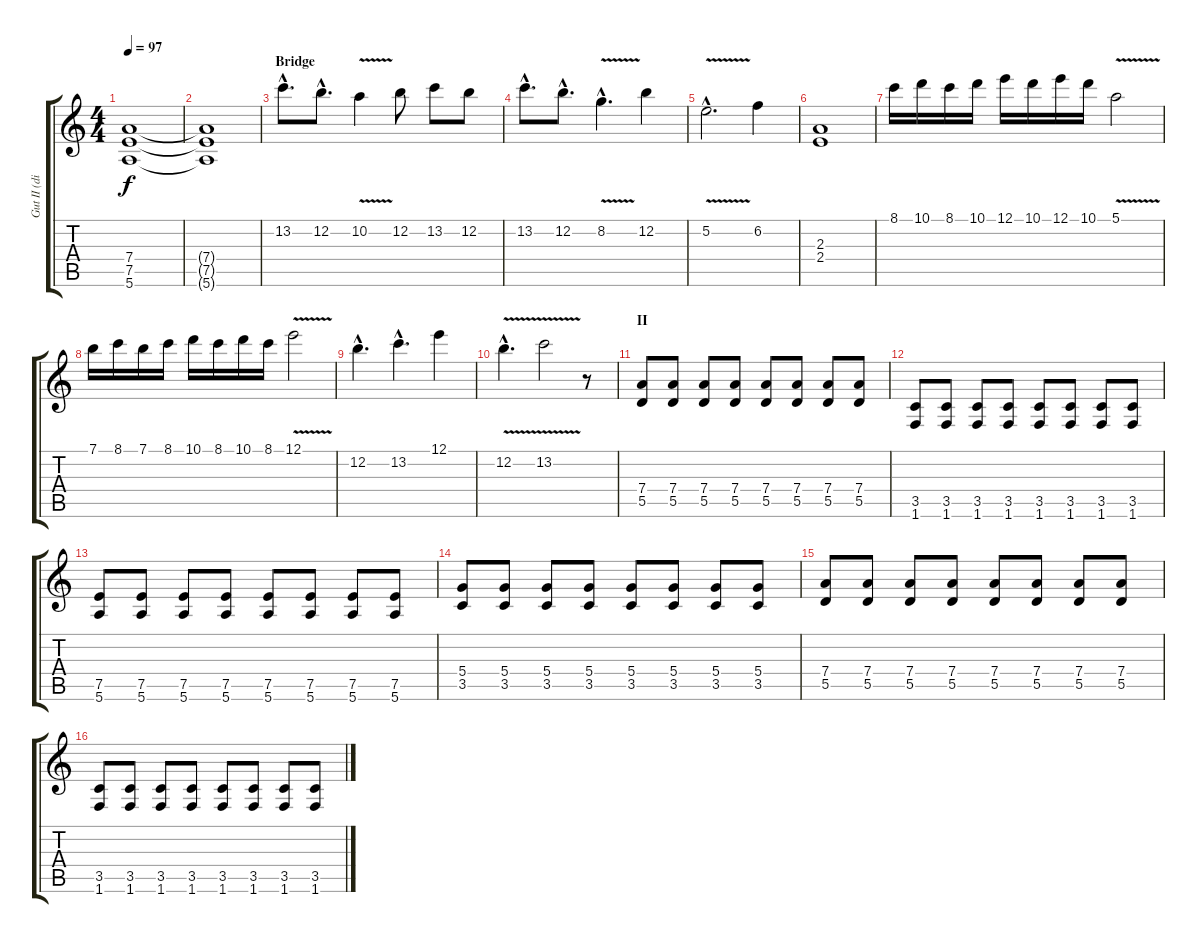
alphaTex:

\track ("Gut II (dist)" "Gut II (di") {instrument distortionguitar}
\staff {score tabs}
\tuning (E4 B3 G3 D3 A2 E2) {hide}
\ts (4 4)
\tempo 97
\clef g2
\ks c
(7.4 7.5 5.6).1{dy f} |
(7.4{t} 7.5{t} 5.6{t}).1 |
\section ("" "Bridge")
13.2{hac}.8{d} 12.2{hac}.8{d} 10.2{v}.4 12.2.8 13.2.8 12.2.8 |
13.2{hac}.8{d} 12.2{hac}.8{d} 8.2{v hac}.4{d} 12.2.4 |
5.2{v hac}.2{d} 6.2.4 |
(2.3 2.4).1 |
8.1.16 10.1.16 8.1.16 10.1.16 12.1.16 10.1.16 12.1.16 10.1.16 5.1{v}.2 |
7.1.16 8.1.16 7.1.16 8.1.16 10.1.16 8.1.16 10.1.16 8.1.16 12.1{v}.2 |
12.2{hac}.4{d} 13.2{hac}.4{d} 12.1.4 |
12.2{v hac}.4{d} 13.2{v}.2 r.8 |
\section ("" "II")
(7.4 5.5).8 (7.4 5.5).8 (7.4 5.5).8 (7.4 5.5).8 (7.4 5.5).8 (7.4 5.5).8 (7.4 5.5).8 (7.4 5.5).8 |
(3.5 1.6).8 (3.5 1.6).8 (3.5 1.6).8 (3.5 1.6).8 (3.5 1.6).8 (3.5 1.6).8 (3.5 1.6).8 (3.5 1.6).8 |
(7.5 5.6).8 (7.5 5.6).8 (7.5 5.6).8 (7.5 5.6).8 (7.5 5.6).8 (7.5 5.6).8 (7.5 5.6).8 (7.5 5.6).8 |
(5.4 3.5).8 (5.4 3.5).8 (5.4 3.5).8 (5.4 3.5).8 (5.4 3.5).8 (5.4 3.5).8 (5.4 3.5).8 (5.4 3.5).8 |
(7.4 5.5).8 (7.4 5.5).8 (7.4 5.5).8 (7.4 5.5).8 (7.4 5.5).8 (7.4 5.5).8 (7.4 5.5).8 (7.4 5.5).8 |
(3.5 1.6).8 (3.5 1.6).8 (3.5 1.6).8 (3.5 1.6).8 (3.5 1.6).8 (3.5 1.6).8 (3.5 1.6).8 (3.5 1.6).8
